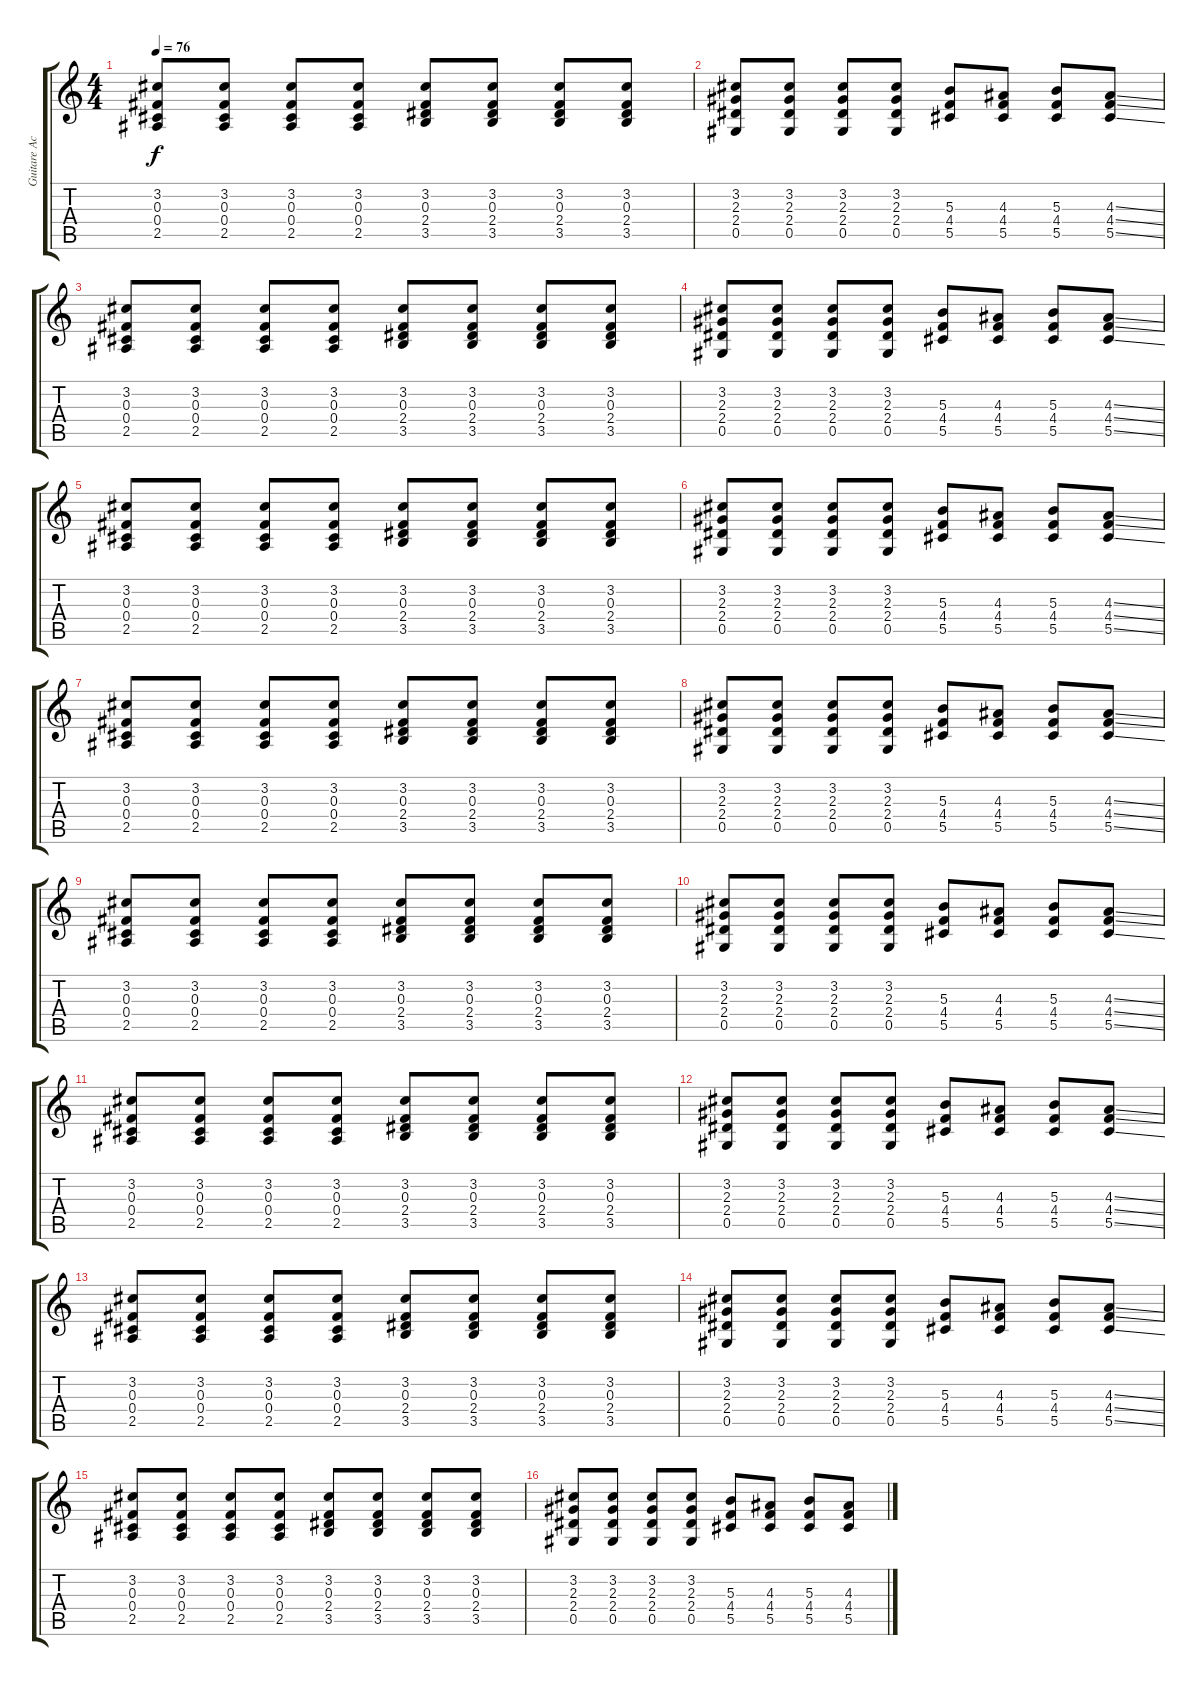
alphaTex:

\track ("Guitare Acoustique/Electrique" "Guitare Ac") {instrument acousticguitarsteel}
\staff {score tabs}
\tuning (Eb4 Bb3 Gb3 Db3 Ab2 Eb2) {hide}
\ts (4 4)
\tempo 76
\clef g2
\ks c
(3.2 0.3 0.4 2.5).8{dy f} (3.2 0.3 0.4 2.5).8 (3.2 0.3 0.4 2.5).8 (3.2 0.3 0.4 2.5).8 (3.2 0.3 2.4 3.5).8 (3.2 0.3 2.4 3.5).8 (3.2 0.3 2.4 3.5).8 (3.2 0.3 2.4 3.5).8 |
(3.2 2.3 2.4 0.5).8 (3.2 2.3 2.4 0.5).8 (3.2 2.3 2.4 0.5).8 (3.2 2.3 2.4 0.5).8 (5.3 4.4 5.5).8 (4.3 4.4 5.5).8 (5.3 4.4 5.5).8 (4.3{ss} 4.4{ss} 5.5{ss}).8 |
(3.2 0.3 0.4 2.5).8 (3.2 0.3 0.4 2.5).8 (3.2 0.3 0.4 2.5).8 (3.2 0.3 0.4 2.5).8 (3.2 0.3 2.4 3.5).8 (3.2 0.3 2.4 3.5).8 (3.2 0.3 2.4 3.5).8 (3.2 0.3 2.4 3.5).8 |
(3.2 2.3 2.4 0.5).8 (3.2 2.3 2.4 0.5).8 (3.2 2.3 2.4 0.5).8 (3.2 2.3 2.4 0.5).8 (5.3 4.4 5.5).8 (4.3 4.4 5.5).8 (5.3 4.4 5.5).8 (4.3{ss} 4.4{ss} 5.5{ss}).8 |
(3.2 0.3 0.4 2.5).8 (3.2 0.3 0.4 2.5).8 (3.2 0.3 0.4 2.5).8 (3.2 0.3 0.4 2.5).8 (3.2 0.3 2.4 3.5).8 (3.2 0.3 2.4 3.5).8 (3.2 0.3 2.4 3.5).8 (3.2 0.3 2.4 3.5).8 |
(3.2 2.3 2.4 0.5).8 (3.2 2.3 2.4 0.5).8 (3.2 2.3 2.4 0.5).8 (3.2 2.3 2.4 0.5).8 (5.3 4.4 5.5).8 (4.3 4.4 5.5).8 (5.3 4.4 5.5).8 (4.3{ss} 4.4{ss} 5.5{ss}).8 |
(3.2 0.3 0.4 2.5).8 (3.2 0.3 0.4 2.5).8 (3.2 0.3 0.4 2.5).8 (3.2 0.3 0.4 2.5).8 (3.2 0.3 2.4 3.5).8 (3.2 0.3 2.4 3.5).8 (3.2 0.3 2.4 3.5).8 (3.2 0.3 2.4 3.5).8 |
(3.2 2.3 2.4 0.5).8 (3.2 2.3 2.4 0.5).8 (3.2 2.3 2.4 0.5).8 (3.2 2.3 2.4 0.5).8 (5.3 4.4 5.5).8 (4.3 4.4 5.5).8 (5.3 4.4 5.5).8 (4.3{ss} 4.4{ss} 5.5{ss}).8 |
(3.2 0.3 0.4 2.5).8 (3.2 0.3 0.4 2.5).8 (3.2 0.3 0.4 2.5).8 (3.2 0.3 0.4 2.5).8 (3.2 0.3 2.4 3.5).8 (3.2 0.3 2.4 3.5).8 (3.2 0.3 2.4 3.5).8 (3.2 0.3 2.4 3.5).8 |
(3.2 2.3 2.4 0.5).8 (3.2 2.3 2.4 0.5).8 (3.2 2.3 2.4 0.5).8 (3.2 2.3 2.4 0.5).8 (5.3 4.4 5.5).8 (4.3 4.4 5.5).8 (5.3 4.4 5.5).8 (4.3{ss} 4.4{ss} 5.5{ss}).8 |
(3.2 0.3 0.4 2.5).8 (3.2 0.3 0.4 2.5).8 (3.2 0.3 0.4 2.5).8 (3.2 0.3 0.4 2.5).8 (3.2 0.3 2.4 3.5).8 (3.2 0.3 2.4 3.5).8 (3.2 0.3 2.4 3.5).8 (3.2 0.3 2.4 3.5).8 |
(3.2 2.3 2.4 0.5).8 (3.2 2.3 2.4 0.5).8 (3.2 2.3 2.4 0.5).8 (3.2 2.3 2.4 0.5).8 (5.3 4.4 5.5).8 (4.3 4.4 5.5).8 (5.3 4.4 5.5).8 (4.3{ss} 4.4{ss} 5.5{ss}).8 |
(3.2 0.3 0.4 2.5).8 (3.2 0.3 0.4 2.5).8 (3.2 0.3 0.4 2.5).8 (3.2 0.3 0.4 2.5).8 (3.2 0.3 2.4 3.5).8 (3.2 0.3 2.4 3.5).8 (3.2 0.3 2.4 3.5).8 (3.2 0.3 2.4 3.5).8 |
(3.2 2.3 2.4 0.5).8 (3.2 2.3 2.4 0.5).8 (3.2 2.3 2.4 0.5).8 (3.2 2.3 2.4 0.5).8 (5.3 4.4 5.5).8 (4.3 4.4 5.5).8 (5.3 4.4 5.5).8 (4.3{ss} 4.4{ss} 5.5{ss}).8 |
(3.2 0.3 0.4 2.5).8 (3.2 0.3 0.4 2.5).8 (3.2 0.3 0.4 2.5).8 (3.2 0.3 0.4 2.5).8 (3.2 0.3 2.4 3.5).8 (3.2 0.3 2.4 3.5).8 (3.2 0.3 2.4 3.5).8 (3.2 0.3 2.4 3.5).8 |
(3.2 2.3 2.4 0.5).8 (3.2 2.3 2.4 0.5).8 (3.2 2.3 2.4 0.5).8 (3.2 2.3 2.4 0.5).8 (5.3 4.4 5.5).8 (4.3 4.4 5.5).8 (5.3 4.4 5.5).8 (4.3 4.4{ss} 5.5{ss}).8
